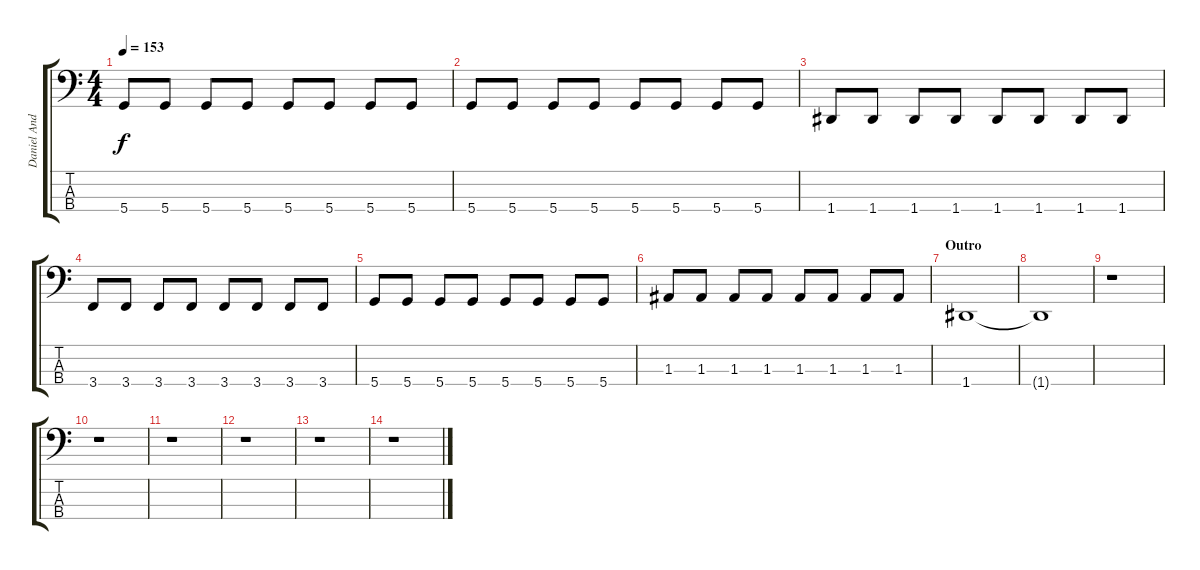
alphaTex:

\track ("Daniel Anderson" "Daniel And") {instrument electricbassfinger}
\staff {score tabs}
\tuning (G2 D2 A1 D1) {hide}
\ts (4 4)
\tempo 153
\clef f4
\ks c
5.4.8{dy f} 5.4.8 5.4.8 5.4.8 5.4.8 5.4.8 5.4.8 5.4.8 |
5.4.8 5.4.8 5.4.8 5.4.8 5.4.8 5.4.8 5.4.8 5.4.8 |
1.4.8 1.4.8 1.4.8 1.4.8 1.4.8 1.4.8 1.4.8 1.4.8 |
3.4.8 3.4.8 3.4.8 3.4.8 3.4.8 3.4.8 3.4.8 3.4.8 |
5.4.8 5.4.8 5.4.8 5.4.8 5.4.8 5.4.8 5.4.8 5.4.8 |
1.3.8 1.3.8 1.3.8 1.3.8 1.3.8 1.3.8 1.3.8 1.3.8 |
\section ("" "Outro")
1.4.1 |
1.4{t}.1 |
r.1 |
r.1 |
r.1 |
r.1 |
r.1 |
r.1
